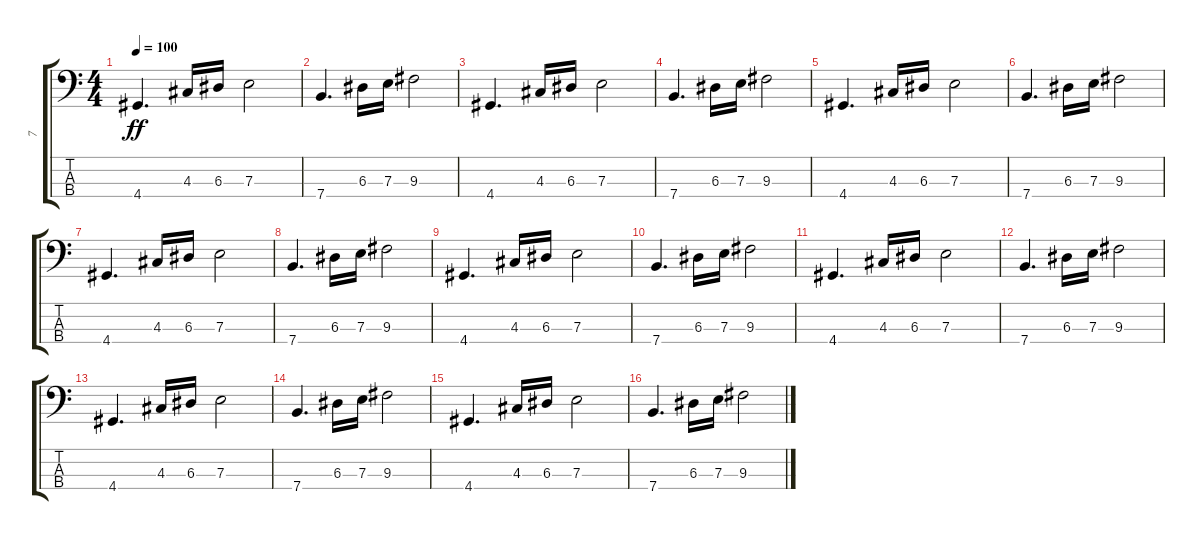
\track ("7" "7") {instrument electricbassfinger}
\staff {score tabs}
\tuning (G2 D2 A1 E1) {hide}
\ts (4 4)
\tempo 100
\clef f4
\ks c
4.4.4{d dy ff} 4.3.16 6.3.16 7.3.2 |
7.4.4{d} 6.3.16 7.3.16 9.3.2 |
4.4.4{d} 4.3.16 6.3.16 7.3.2 |
7.4.4{d} 6.3.16 7.3.16 9.3.2 |
4.4.4{d} 4.3.16 6.3.16 7.3.2 |
7.4.4{d} 6.3.16 7.3.16 9.3.2 |
4.4.4{d} 4.3.16 6.3.16 7.3.2 |
7.4.4{d} 6.3.16 7.3.16 9.3.2 |
4.4.4{d} 4.3.16 6.3.16 7.3.2 |
7.4.4{d} 6.3.16 7.3.16 9.3.2 |
4.4.4{d} 4.3.16 6.3.16 7.3.2 |
7.4.4{d} 6.3.16 7.3.16 9.3.2 |
4.4.4{d} 4.3.16 6.3.16 7.3.2 |
7.4.4{d} 6.3.16 7.3.16 9.3.2 |
4.4.4{d} 4.3.16 6.3.16 7.3.2 |
7.4.4{d} 6.3.16 7.3.16 9.3.2
